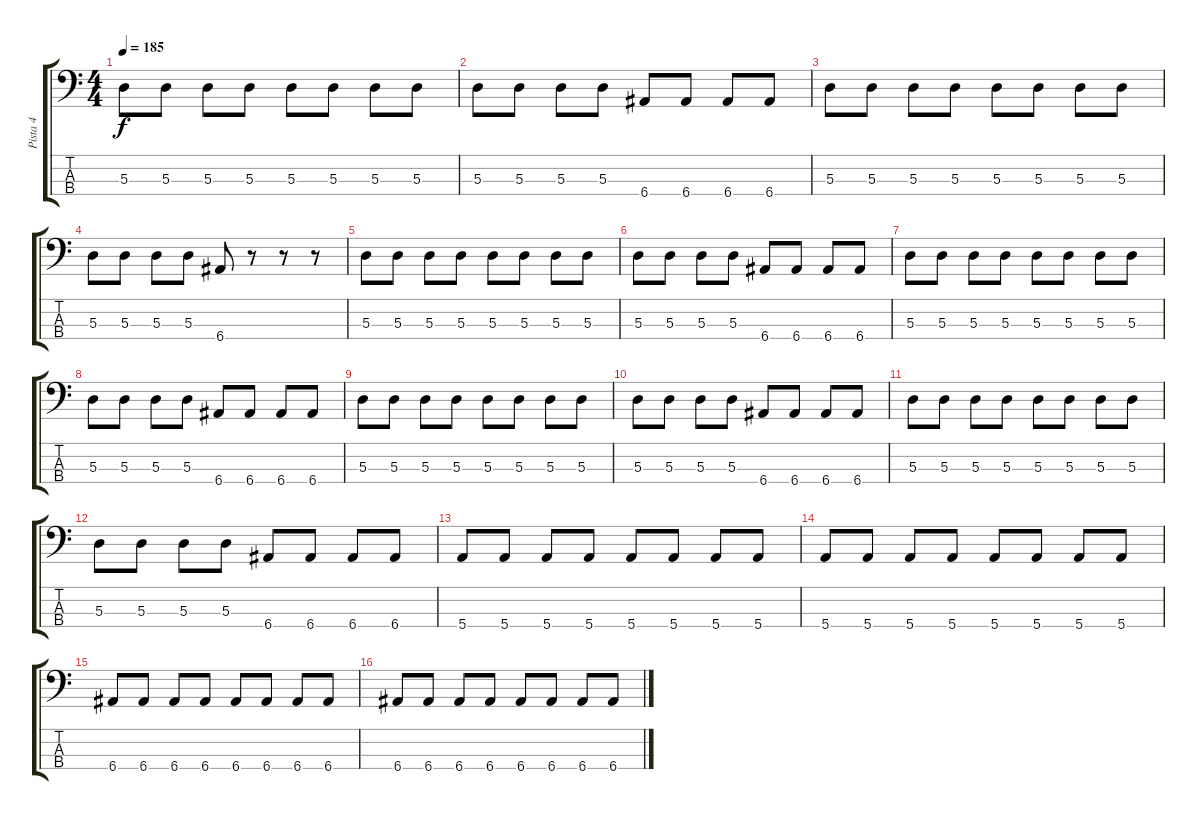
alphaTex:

\track ("Pista 4" "Pista 4") {instrument electricbassfinger}
\staff {score tabs}
\tuning (G2 D2 A1 E1) {hide}
\ts (4 4)
\tempo 185
\clef f4
\ks c
5.3.8{dy f} 5.3.8 5.3.8 5.3.8 5.3.8 5.3.8 5.3.8 5.3.8 |
5.3.8 5.3.8 5.3.8 5.3.8 6.4.8 6.4.8 6.4.8 6.4.8 |
5.3.8 5.3.8 5.3.8 5.3.8 5.3.8 5.3.8 5.3.8 5.3.8 |
5.3.8 5.3.8 5.3.8 5.3.8 6.4.8 r.8 r.8 r.8 |
5.3.8 5.3.8 5.3.8 5.3.8 5.3.8 5.3.8 5.3.8 5.3.8 |
5.3.8 5.3.8 5.3.8 5.3.8 6.4.8 6.4.8 6.4.8 6.4.8 |
5.3.8 5.3.8 5.3.8 5.3.8 5.3.8 5.3.8 5.3.8 5.3.8 |
5.3.8 5.3.8 5.3.8 5.3.8 6.4.8 6.4.8 6.4.8 6.4.8 |
5.3.8 5.3.8 5.3.8 5.3.8 5.3.8 5.3.8 5.3.8 5.3.8 |
5.3.8 5.3.8 5.3.8 5.3.8 6.4.8 6.4.8 6.4.8 6.4.8 |
5.3.8 5.3.8 5.3.8 5.3.8 5.3.8 5.3.8 5.3.8 5.3.8 |
5.3.8 5.3.8 5.3.8 5.3.8 6.4.8 6.4.8 6.4.8 6.4.8 |
5.4.8 5.4.8 5.4.8 5.4.8 5.4.8 5.4.8 5.4.8 5.4.8 |
5.4.8 5.4.8 5.4.8 5.4.8 5.4.8 5.4.8 5.4.8 5.4.8 |
6.4.8 6.4.8 6.4.8 6.4.8 6.4.8 6.4.8 6.4.8 6.4.8 |
6.4.8 6.4.8 6.4.8 6.4.8 6.4.8 6.4.8 6.4.8 6.4.8
